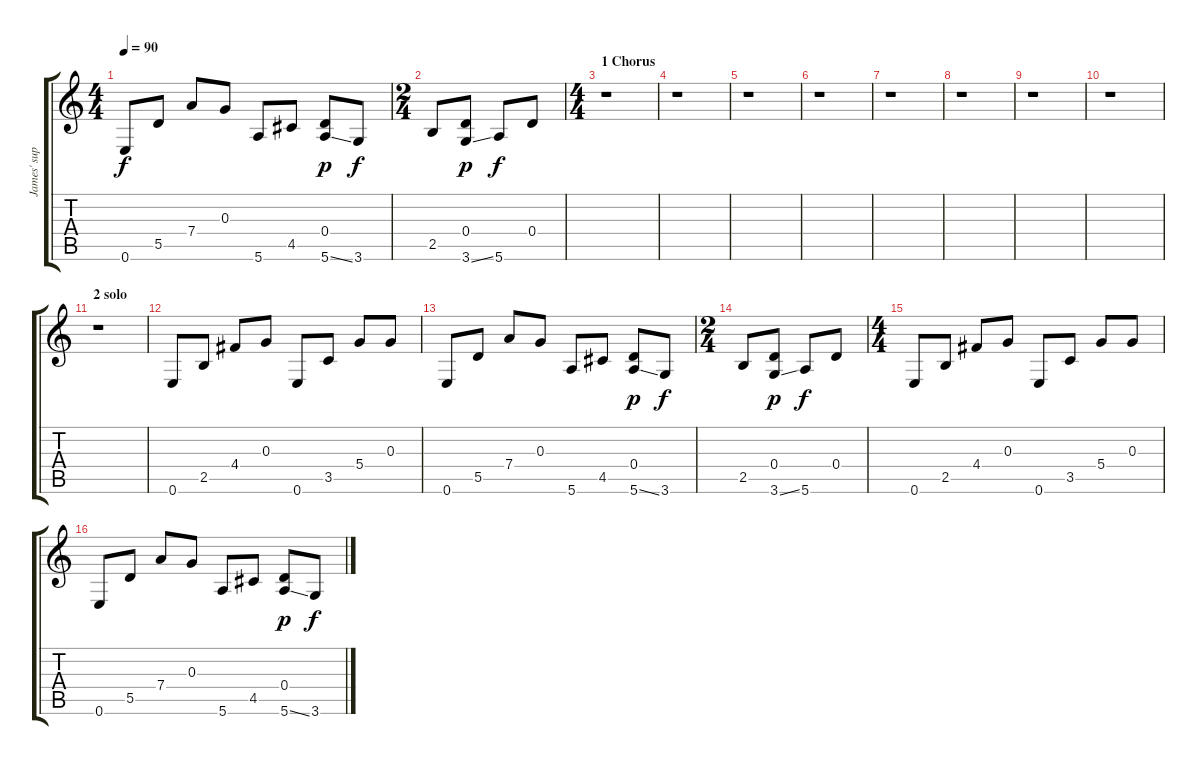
\track ("James' support" "James' sup") {instrument electricguitarclean}
\staff {score tabs}
\tuning (E4 B3 G3 D3 A2 E2) {hide}
\ts (4 4)
\tempo 90
\clef g2
\ks c
0.6.8{dy f} 5.5.8 7.4.8 0.3.8 5.6.8 4.5.8 (0.4 5.6{ss}).8{dy p} 3.6.8{dy f} |
\ts (2 4)
2.5.8 (0.4 3.6{ss}).8{dy p} 5.6.8{dy f} 0.4.8 |
\ts (4 4)
\section ("" "1 Chorus")
r.1 |
r.1 |
r.1 |
r.1 |
r.1 |
r.1 |
r.1 |
r.1 |
\section ("" "2 solo")
r.1 |
0.6.8 2.5.8 4.4.8 0.3.8 0.6.8 3.5.8 5.4.8 0.3.8 |
0.6.8 5.5.8 7.4.8 0.3.8 5.6.8 4.5.8 (0.4 5.6{ss}).8{dy p} 3.6.8{dy f} |
\ts (2 4)
2.5.8 (0.4 3.6{ss}).8{dy p} 5.6.8{dy f} 0.4.8 |
\ts (4 4)
0.6.8 2.5.8 4.4.8 0.3.8 0.6.8 3.5.8 5.4.8 0.3.8 |
0.6.8 5.5.8 7.4.8 0.3.8 5.6.8 4.5.8 (0.4 5.6{ss}).8{dy p} 3.6.8{dy f}
